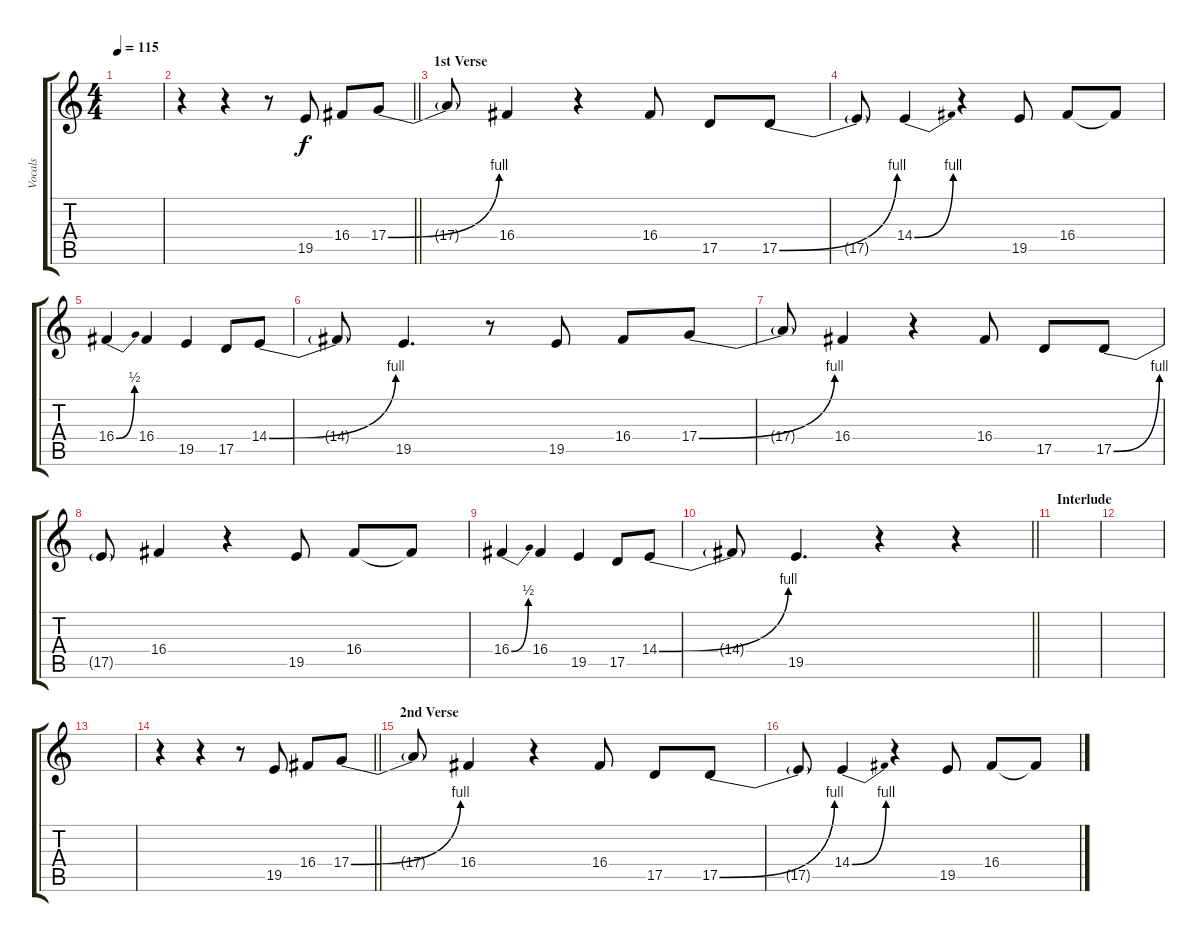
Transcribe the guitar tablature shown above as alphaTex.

\track ("Vocals" "Vocals") {instrument lead2sawtooth}
\staff {score tabs}
\tuning (E4 B3 G3 D3 A2 E2) {hide}
\ts (4 4)
\tempo 115
\clef g2
\ks c
|
\barLineRight lightlight
r.4 r.4 r.8 19.5.8 16.4.8 17.4{be (bend 0 0 60 4)}.8 |
\section ("" "1st Verse")
17.4{t}.8 16.4.4 r.4 16.4.8 17.5.8 17.5{be (bend 0 0 60 4)}.8 |
17.5{t}.8 14.4{be (bend 0 0 60 4)}.4 r.4 19.5.8 16.4.8 16.4{t}.8 |
16.4{be (bend 0 0 60 2)}.4 16.4.4 19.5.4 17.5.8 14.4{be (bend 0 0 60 4)}.8 |
14.4{t}.8 19.5.4{d} r.8 19.5.8 16.4.8 17.4{be (bend 0 0 60 4)}.8 |
17.4{t}.8 16.4.4 r.4 16.4.8 17.5.8 17.5{be (bend 0 0 60 4)}.8 |
17.5{t}.8 16.4.4 r.4 19.5.8 16.4.8 16.4{t}.8 |
16.4{be (bend 0 0 60 2)}.4 16.4.4 19.5.4 17.5.8 14.4{be (bend 0 0 60 4)}.8 |
\barLineRight lightlight
14.4{t}.8 19.5.4{d} r.4 r.4 |
\section ("" "Interlude")
|
|
|
\barLineRight lightlight
r.4 r.4 r.8 19.5.8 16.4.8 17.4{be (bend 0 0 60 4)}.8 |
\section ("" "2nd Verse")
17.4{t}.8 16.4.4 r.4 16.4.8 17.5.8 17.5{be (bend 0 0 60 4)}.8 |
17.5{t}.8 14.4{be (bend 0 0 60 4)}.4 r.4 19.5.8 16.4.8 16.4{t}.8
